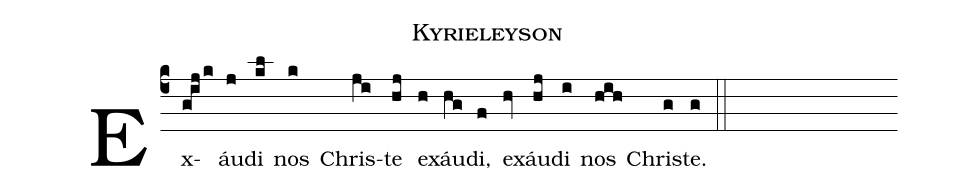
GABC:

name: Kyrieleyson;
%%
(c4) Ex(gijk)áu(j)di(kl) nos(k) Chris(ji)te(hj) ex(h)áu(hg)di,(f) ex(hv)áu(hj)di(i) nos(hih) Chris(g)te.(g) (::)
